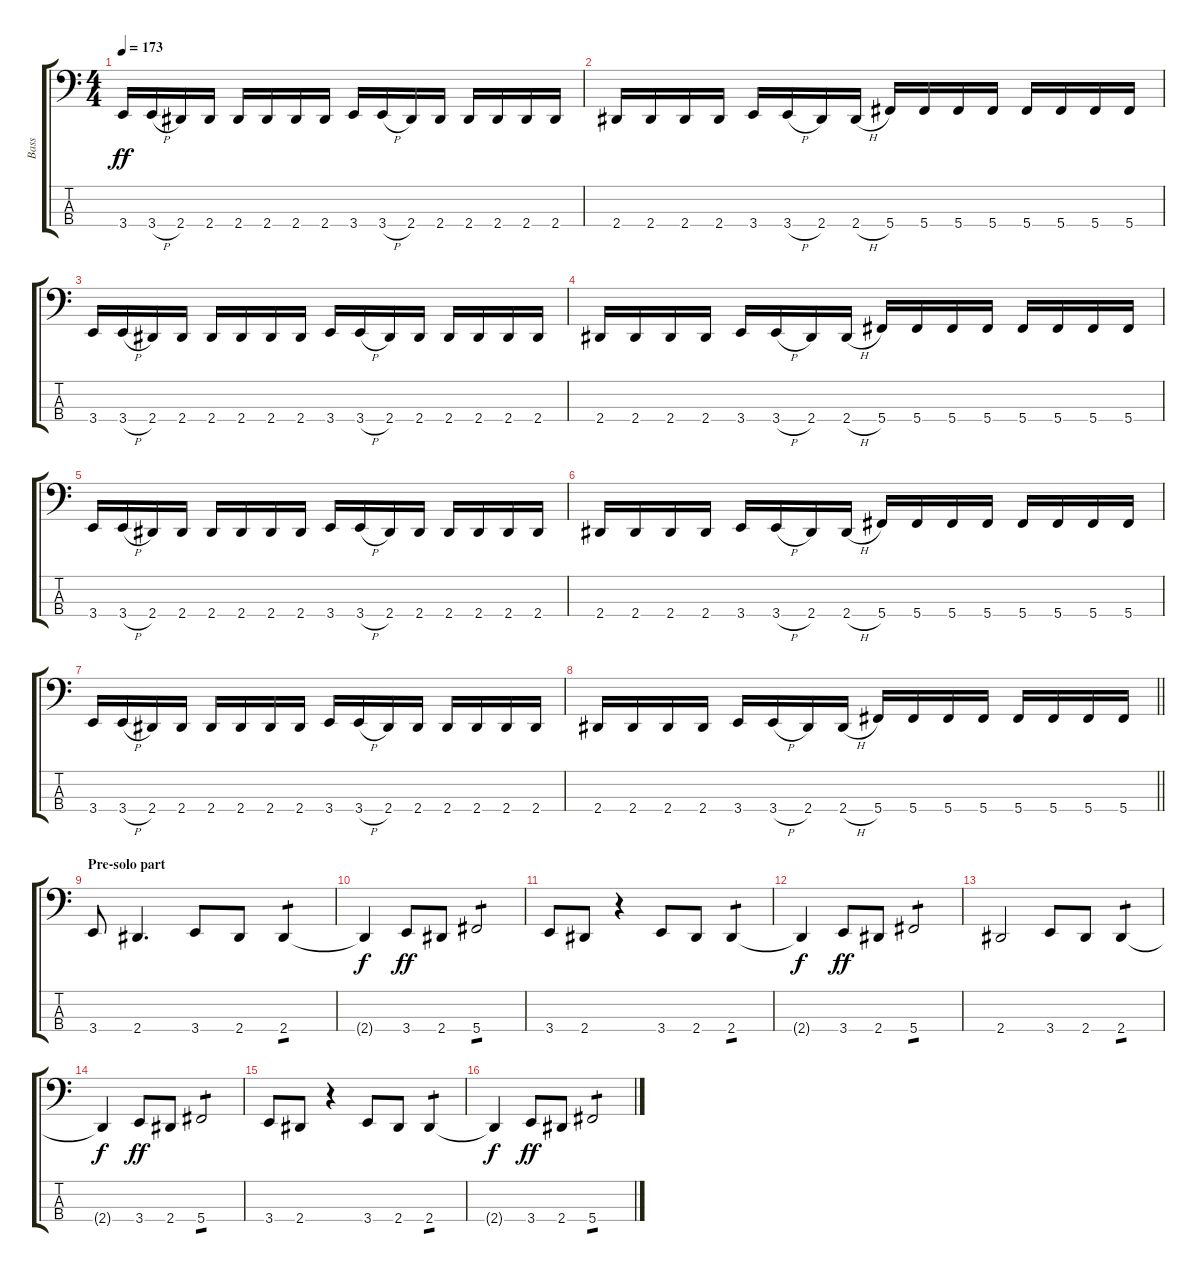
\track ("Bass" "Bass") {instrument slapbass2}
\staff {score tabs}
\tuning (Gb2 Db2 Ab1 Db1) {hide}
\ts (4 4)
\tempo 173
\clef f4
\ks c
3.4.16{dy ff} 3.4{h}.16 2.4.16 2.4.16 2.4.16 2.4.16 2.4.16 2.4.16 3.4.16 3.4{h}.16 2.4.16 2.4.16 2.4.16 2.4.16 2.4.16 2.4.16 |
2.4.16 2.4.16 2.4.16 2.4.16 3.4.16 3.4{h}.16 2.4.16 2.4{h}.16 5.4.16 5.4.16 5.4.16 5.4.16 5.4.16 5.4.16 5.4.16 5.4.16 |
3.4.16 3.4{h}.16 2.4.16 2.4.16 2.4.16 2.4.16 2.4.16 2.4.16 3.4.16 3.4{h}.16 2.4.16 2.4.16 2.4.16 2.4.16 2.4.16 2.4.16 |
2.4.16 2.4.16 2.4.16 2.4.16 3.4.16 3.4{h}.16 2.4.16 2.4{h}.16 5.4.16 5.4.16 5.4.16 5.4.16 5.4.16 5.4.16 5.4.16 5.4.16 |
3.4.16 3.4{h}.16 2.4.16 2.4.16 2.4.16 2.4.16 2.4.16 2.4.16 3.4.16 3.4{h}.16 2.4.16 2.4.16 2.4.16 2.4.16 2.4.16 2.4.16 |
2.4.16 2.4.16 2.4.16 2.4.16 3.4.16 3.4{h}.16 2.4.16 2.4{h}.16 5.4.16 5.4.16 5.4.16 5.4.16 5.4.16 5.4.16 5.4.16 5.4.16 |
3.4.16 3.4{h}.16 2.4.16 2.4.16 2.4.16 2.4.16 2.4.16 2.4.16 3.4.16 3.4{h}.16 2.4.16 2.4.16 2.4.16 2.4.16 2.4.16 2.4.16 |
\barLineRight lightlight
2.4.16 2.4.16 2.4.16 2.4.16 3.4.16 3.4{h}.16 2.4.16 2.4{h}.16 5.4.16 5.4.16 5.4.16 5.4.16 5.4.16 5.4.16 5.4.16 5.4.16 |
\section ("" "Pre-solo part")
3.4.8 2.4.4{d} 3.4.8 2.4.8 2.4.4{tp 1} |
2.4{t}.4{dy f} 3.4.8{dy ff} 2.4.8 5.4.2{tp 1} |
3.4.8 2.4.8 r.4 3.4.8 2.4.8 2.4.4{tp 1} |
2.4{t}.4{dy f} 3.4.8{dy ff} 2.4.8 5.4.2{tp 1} |
2.4.2 3.4.8 2.4.8 2.4.4{tp 1} |
2.4{t}.4{dy f} 3.4.8{dy ff} 2.4.8 5.4.2{tp 1} |
3.4.8 2.4.8 r.4 3.4.8 2.4.8 2.4.4{tp 1} |
2.4{t}.4{dy f} 3.4.8{dy ff} 2.4.8 5.4.2{tp 1}
